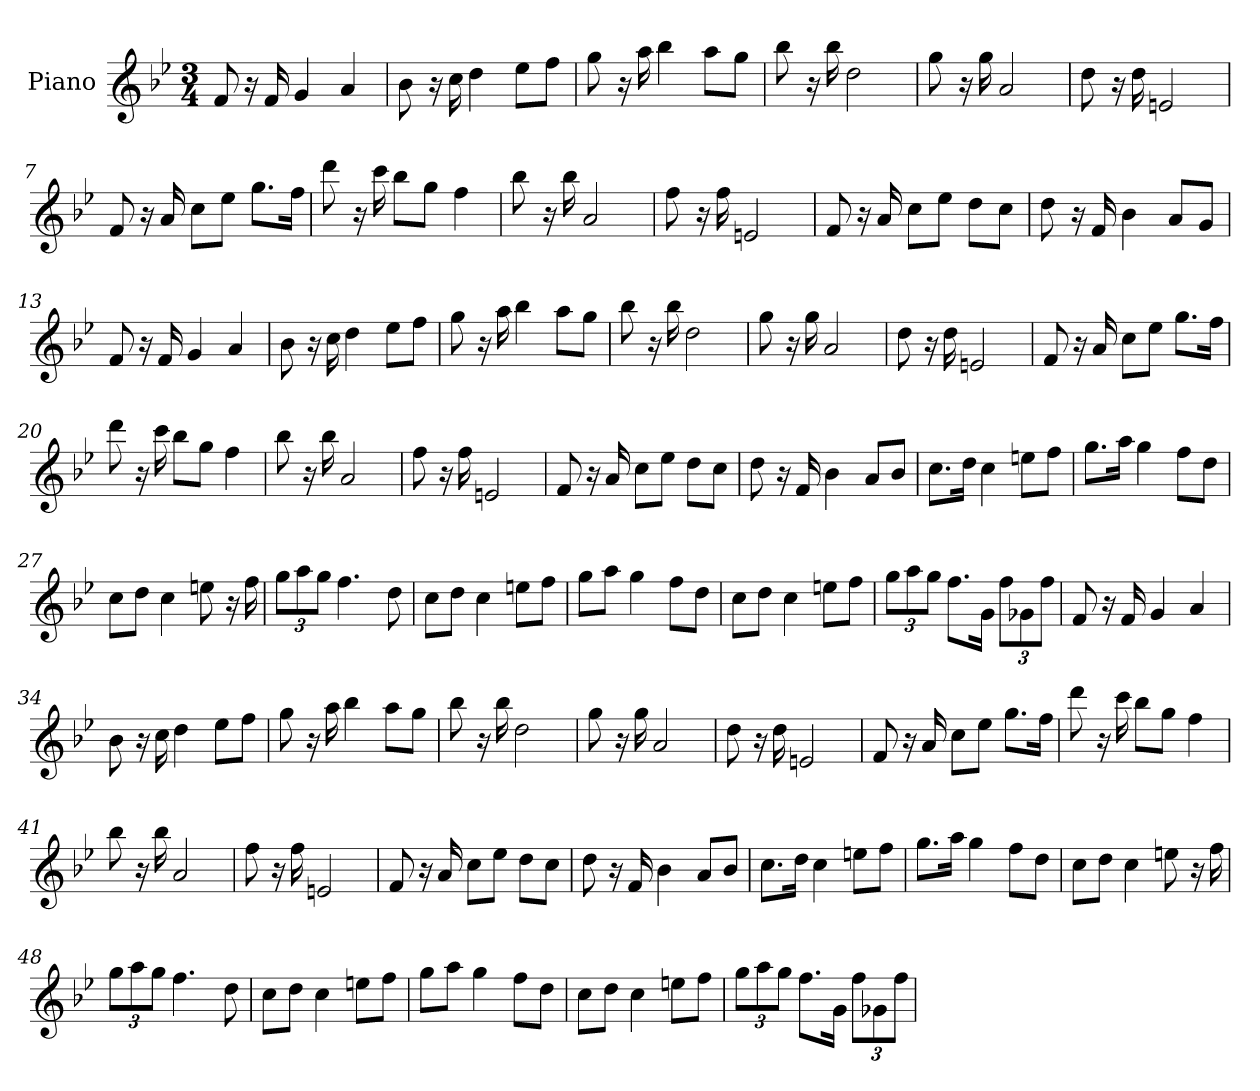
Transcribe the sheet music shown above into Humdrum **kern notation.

**kern
*part1
*staff1
*I"Piano
*I'Pno
*clefG2
*k[b-e-]
*B-:
*M3/4
*MM152
=1
8f
16r
16f
4g
4a
=2
8b-
16r
16cc
4dd
8ee-\L
8ff\J
=3
8gg
16r
16aa
4bb-
8aa\L
8gg\J
=4
8bb-
16r
16bb-
2dd
=5
8gg
16r
16gg
2a
=6
8dd
16r
16dd
2en
=7
8f
16r
16a
8cc\L
8ee-\J
8.gg\L
16ff\Jk
=8
8ddd
16r
16ccc
8bb-\L
8gg\J
4ff
=9
8bb-
16r
16bb-
2a
=10
8ff
16r
16ff
2en
=11
8f
16r
16a
8cc\L
8ee-\J
8dd\L
8cc\J
=12
8dd
16r
16f
4b-
8a/L
8g/J
=13
8f
16r
16f
4g
4a
=14
8b-
16r
16cc
4dd
8ee-\L
8ff\J
=15
8gg
16r
16aa
4bb-
8aa\L
8gg\J
=16
8bb-
16r
16bb-
2dd
=17
8gg
16r
16gg
2a
=18
8dd
16r
16dd
2en
=19
8f
16r
16a
8cc\L
8ee-\J
8.gg\L
16ff\Jk
=20
8ddd
16r
16ccc
8bb-\L
8gg\J
4ff
=21
8bb-
16r
16bb-
2a
=22
8ff
16r
16ff
2en
=23
8f
16r
16a
8cc\L
8ee-\J
8dd\L
8cc\J
=24
8dd
16r
16f
4b-
8a/L
8b-/J
=25
8.cc\L
16dd\Jk
4cc
8een\L
8ff\J
=26
8.gg\L
16aa\Jk
4gg
8ff\L
8dd\J
=27
8cc\L
8dd\J
4cc
8een
16r
16ff
=28
12gg\L
12aa\
12gg\J
4.ff
8dd
=29
8cc\L
8dd\J
4cc
8een\L
8ff\J
=30
8gg\L
8aa\J
4gg
8ff\L
8dd\J
=31
8cc\L
8dd\J
4cc
8een\L
8ff\J
=32
12gg\L
12aa\
12gg\J
8.ff\L
16g\Jk
12ff\L
12g-X\
12ff\J
=33
8f
16r
16f
4g
4a
=34
8b-
16r
16cc
4dd
8ee-\L
8ff\J
=35
8gg
16r
16aa
4bb-
8aa\L
8gg\J
=36
8bb-
16r
16bb-
2dd
=37
8gg
16r
16gg
2a
=38
8dd
16r
16dd
2en
=39
8f
16r
16a
8cc\L
8ee-\J
8.gg\L
16ff\Jk
=40
8ddd
16r
16ccc
8bb-\L
8gg\J
4ff
=41
8bb-
16r
16bb-
2a
=42
8ff
16r
16ff
2en
=43
8f
16r
16a
8cc\L
8ee-\J
8dd\L
8cc\J
=44
8dd
16r
16f
4b-
8a/L
8b-/J
=45
8.cc\L
16dd\Jk
4cc
8een\L
8ff\J
=46
8.gg\L
16aa\Jk
4gg
8ff\L
8dd\J
=47
8cc\L
8dd\J
4cc
8een
16r
16ff
=48
12gg\L
12aa\
12gg\J
4.ff
8dd
=49
8cc\L
8dd\J
4cc
8een\L
8ff\J
=50
8gg\L
8aa\J
4gg
8ff\L
8dd\J
=51
8cc\L
8dd\J
4cc
8een\L
8ff\J
=52
12gg\L
12aa\
12gg\J
8.ff\L
16g\Jk
12ff\L
12g-X\
12ff\J
=
*-
